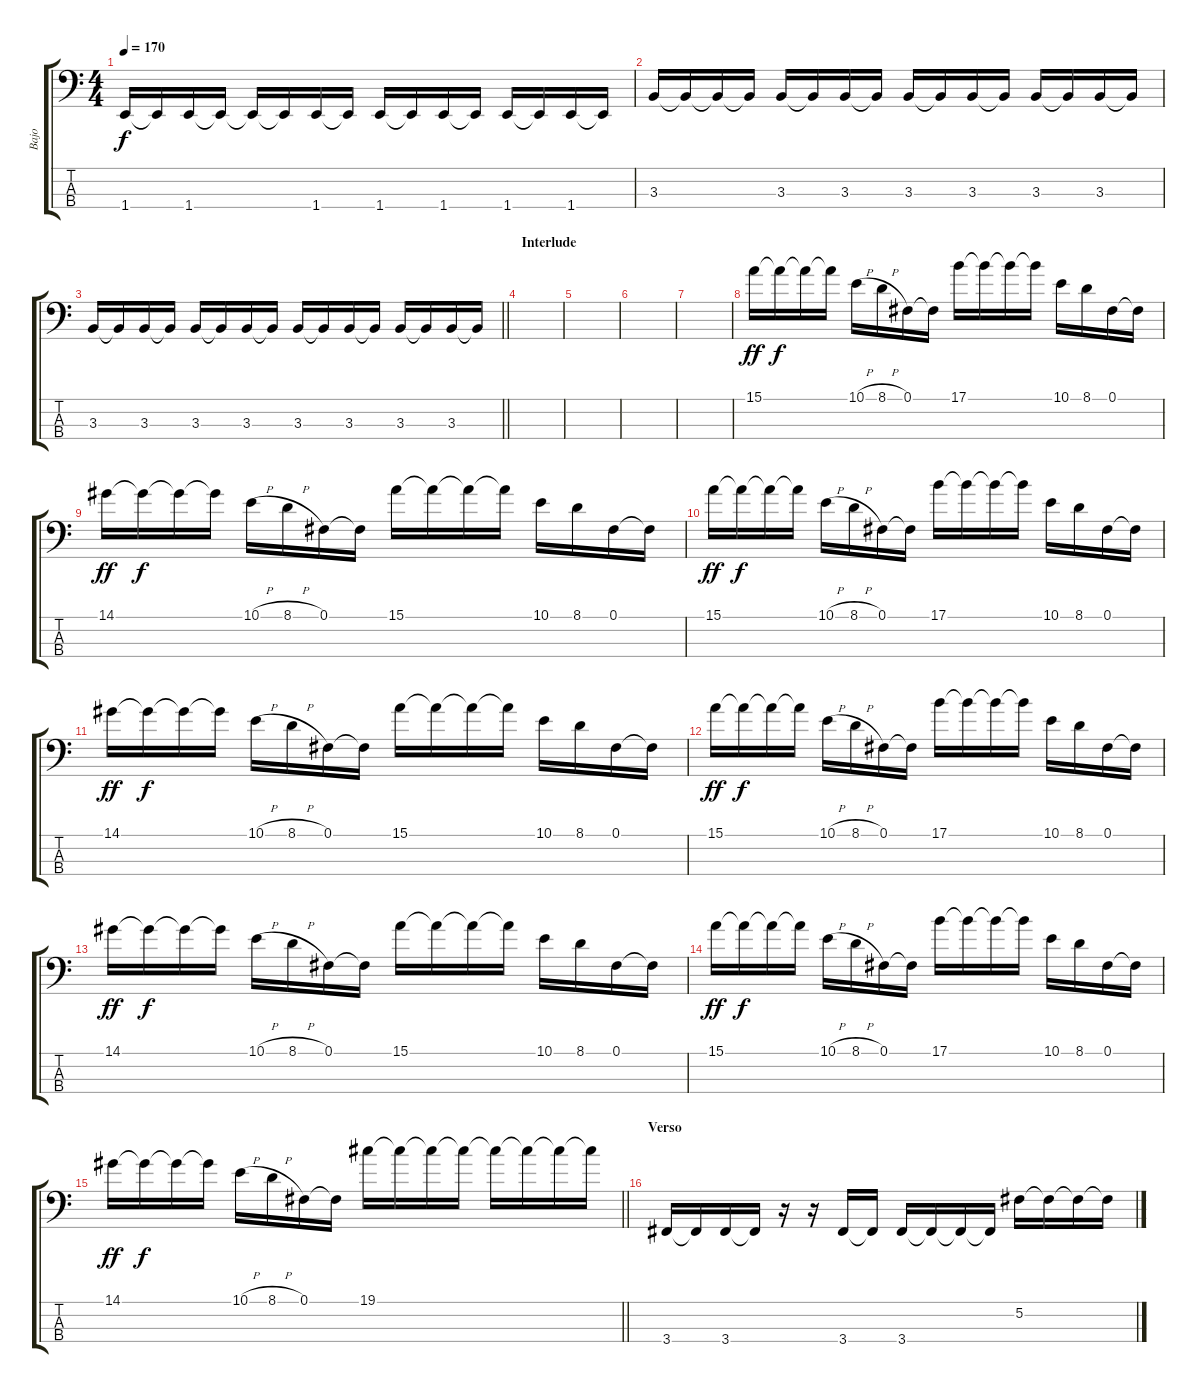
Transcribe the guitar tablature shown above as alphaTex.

\track ("Bajo" "Bajo") {instrument electricbasspick}
\staff {score tabs}
\tuning (Gb2 Db2 Ab1 Eb1) {hide}
\ts (4 4)
\tempo 170
\clef f4
\ks c
1.4{t}.16{dy f} 1.4{t}.16 1.4.16 1.4{t}.16 1.4{t}.16 1.4{t}.16 1.4.16 1.4{t}.16 1.4.16 1.4{t}.16 1.4.16 1.4{t}.16 1.4.16 1.4{t}.16 1.4.16 1.4{t}.16 |
3.3.16 3.3{t}.16 3.3{t}.16 3.3{t}.16 3.3.16 3.3{t}.16 3.3.16 3.3{t}.16 3.3.16 3.3{t}.16 3.3.16 3.3{t}.16 3.3.16 3.3{t}.16 3.3.16 3.3{t}.16 |
\barLineRight lightlight
3.3.16 3.3{t}.16 3.3.16 3.3{t}.16 3.3.16 3.3{t}.16 3.3.16 3.3{t}.16 3.3.16 3.3{t}.16 3.3.16 3.3{t}.16 3.3.16 3.3{t}.16 3.3.16 3.3{t}.16 |
\section ("" "Interlude")
|
|
|
|
15.1.16{dy ff} 15.1{t}.16{dy f} 15.1{t}.16 15.1{t}.16 10.1{h}.16 8.1{h}.16 0.1.16 0.1{t}.16 17.1.16 17.1{t}.16 17.1{t}.16 17.1{t}.16 10.1.16 8.1.16 0.1.16 0.1{t}.16 |
14.1.16{dy ff} 14.1{t}.16{dy f} 14.1{t}.16 14.1{t}.16 10.1{h}.16 8.1{h}.16 0.1.16 0.1{t}.16 15.1.16 15.1{t}.16 15.1{t}.16 15.1{t}.16 10.1.16 8.1.16 0.1.16 0.1{t}.16 |
15.1.16{dy ff} 15.1{t}.16{dy f} 15.1{t}.16 15.1{t}.16 10.1{h}.16 8.1{h}.16 0.1.16 0.1{t}.16 17.1.16 17.1{t}.16 17.1{t}.16 17.1{t}.16 10.1.16 8.1.16 0.1.16 0.1{t}.16 |
14.1.16{dy ff} 14.1{t}.16{dy f} 14.1{t}.16 14.1{t}.16 10.1{h}.16 8.1{h}.16 0.1.16 0.1{t}.16 15.1.16 15.1{t}.16 15.1{t}.16 15.1{t}.16 10.1.16 8.1.16 0.1.16 0.1{t}.16 |
15.1.16{dy ff} 15.1{t}.16{dy f} 15.1{t}.16 15.1{t}.16 10.1{h}.16 8.1{h}.16 0.1.16 0.1{t}.16 17.1.16 17.1{t}.16 17.1{t}.16 17.1{t}.16 10.1.16 8.1.16 0.1.16 0.1{t}.16 |
14.1.16{dy ff} 14.1{t}.16{dy f} 14.1{t}.16 14.1{t}.16 10.1{h}.16 8.1{h}.16 0.1.16 0.1{t}.16 15.1.16 15.1{t}.16 15.1{t}.16 15.1{t}.16 10.1.16 8.1.16 0.1.16 0.1{t}.16 |
15.1.16{dy ff} 15.1{t}.16{dy f} 15.1{t}.16 15.1{t}.16 10.1{h}.16 8.1{h}.16 0.1.16 0.1{t}.16 17.1.16 17.1{t}.16 17.1{t}.16 17.1{t}.16 10.1.16 8.1.16 0.1.16 0.1{t}.16 |
\barLineRight lightlight
14.1.16{dy ff} 14.1{t}.16{dy f} 14.1{t}.16 14.1{t}.16 10.1{h}.16 8.1{h}.16 0.1.16 0.1{t}.16 19.1.16 19.1{t}.16 19.1{t}.16 19.1{t}.16 19.1{t}.16 19.1{t}.16 19.1{t}.16 19.1{t}.16 |
\section ("" "Verso")
3.4.16 3.4{t}.16 3.4.16 3.4{t}.16 r.16 r.16 3.4.16 3.4{t}.16 3.4.16 3.4{t}.16 3.4{t}.16 3.4{t}.16 5.2.16 5.2{t}.16 5.2{t}.16 5.2{t}.16
